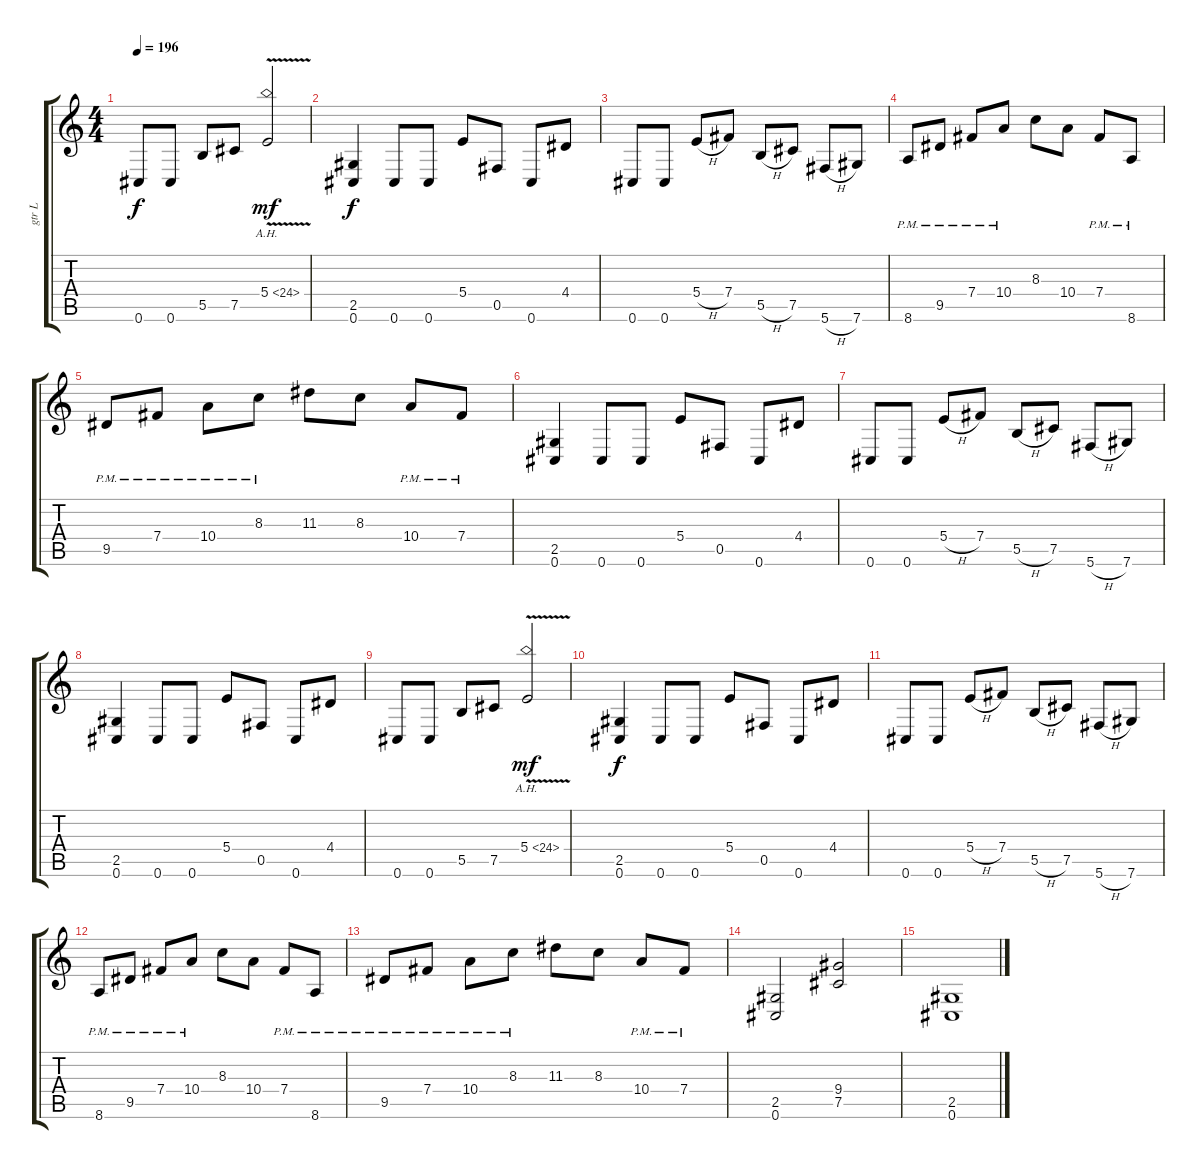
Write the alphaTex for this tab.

\track ("gtr L" "gtr L") {instrument distortionguitar}
\staff {score tabs}
\tuning (Db4 Ab3 E3 B2 Gb2 Db2) {hide}
\ts (4 4)
\tempo 196
\clef g2
\ks c
0.6.8{dy f} 0.6.8 5.5.8 7.5.8 5.4{ah 19 v}.2{dy mf} |
(2.5 0.6).4{dy f} 0.6.8 0.6.8 5.4.8 0.5.8 0.6.8 4.4.8 |
0.6.8 0.6.8 5.4{h}.8 7.4.8 5.5{h}.8 7.5.8 5.6{h}.8 7.6.8 |
8.6{pm}.8 9.5{pm}.8 7.4{pm}.8 10.4{pm}.8 8.3.8 10.4.8 7.4{pm}.8 8.6{pm}.8 |
9.5{pm}.8 7.4{pm}.8 10.4{pm}.8 8.3{pm}.8 11.3.8 8.3.8 10.4{pm}.8 7.4{pm}.8 |
(2.5 0.6).4 0.6.8 0.6.8 5.4.8 0.5.8 0.6.8 4.4.8 |
0.6.8 0.6.8 5.4{h}.8 7.4.8 5.5{h}.8 7.5.8 5.6{h}.8 7.6.8 |
(2.5 0.6).4 0.6.8 0.6.8 5.4.8 0.5.8 0.6.8 4.4.8 |
0.6.8 0.6.8 5.5.8 7.5.8 5.4{ah 19 v}.2{dy mf} |
(2.5 0.6).4{dy f} 0.6.8 0.6.8 5.4.8 0.5.8 0.6.8 4.4.8 |
0.6.8 0.6.8 5.4{h}.8 7.4.8 5.5{h}.8 7.5.8 5.6{h}.8 7.6.8 |
8.6{pm}.8 9.5{pm}.8 7.4{pm}.8 10.4{pm}.8 8.3.8 10.4.8 7.4{pm}.8 8.6{pm}.8 |
9.5{pm}.8 7.4{pm}.8 10.4{pm}.8 8.3{pm}.8 11.3.8 8.3.8 10.4{pm}.8 7.4{pm}.8 |
(2.5 0.6).2 (9.4 7.5).2 |
(2.5 0.6).1
